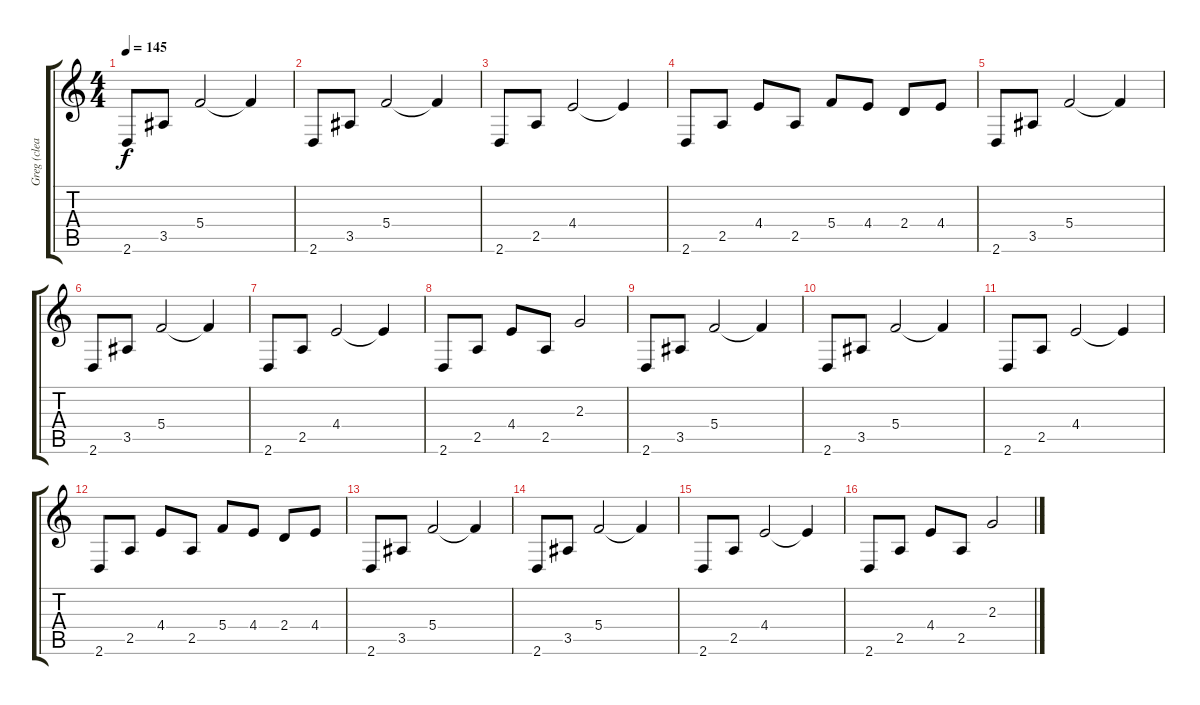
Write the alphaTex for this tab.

\track ("Greg (clean guitar)" "Greg (clea") {instrument electricguitarclean}
\staff {score tabs}
\tuning (D4 A3 F3 C3 G2 C2) {hide}
\ts (4 4)
\tempo 145
\clef g2
\ks c
2.6.8{dy f} 3.5.8 5.4.2 5.4{t}.4 |
2.6.8 3.5.8 5.4.2 5.4{t}.4 |
2.6.8 2.5.8 4.4.2 4.4{t}.4 |
2.6.8 2.5.8 4.4.8 2.5.8 5.4.8 4.4.8 2.4.8 4.4.8 |
2.6.8 3.5.8 5.4.2 5.4{t}.4 |
2.6.8 3.5.8 5.4.2 5.4{t}.4 |
2.6.8 2.5.8 4.4.2 4.4{t}.4 |
2.6.8 2.5.8 4.4.8 2.5.8 2.3.2 |
2.6.8 3.5.8 5.4.2 5.4{t}.4 |
2.6.8 3.5.8 5.4.2 5.4{t}.4 |
2.6.8 2.5.8 4.4.2 4.4{t}.4 |
2.6.8 2.5.8 4.4.8 2.5.8 5.4.8 4.4.8 2.4.8 4.4.8 |
2.6.8 3.5.8 5.4.2 5.4{t}.4 |
2.6.8 3.5.8 5.4.2 5.4{t}.4 |
2.6.8 2.5.8 4.4.2 4.4{t}.4 |
2.6.8 2.5.8 4.4.8 2.5.8 2.3.2
